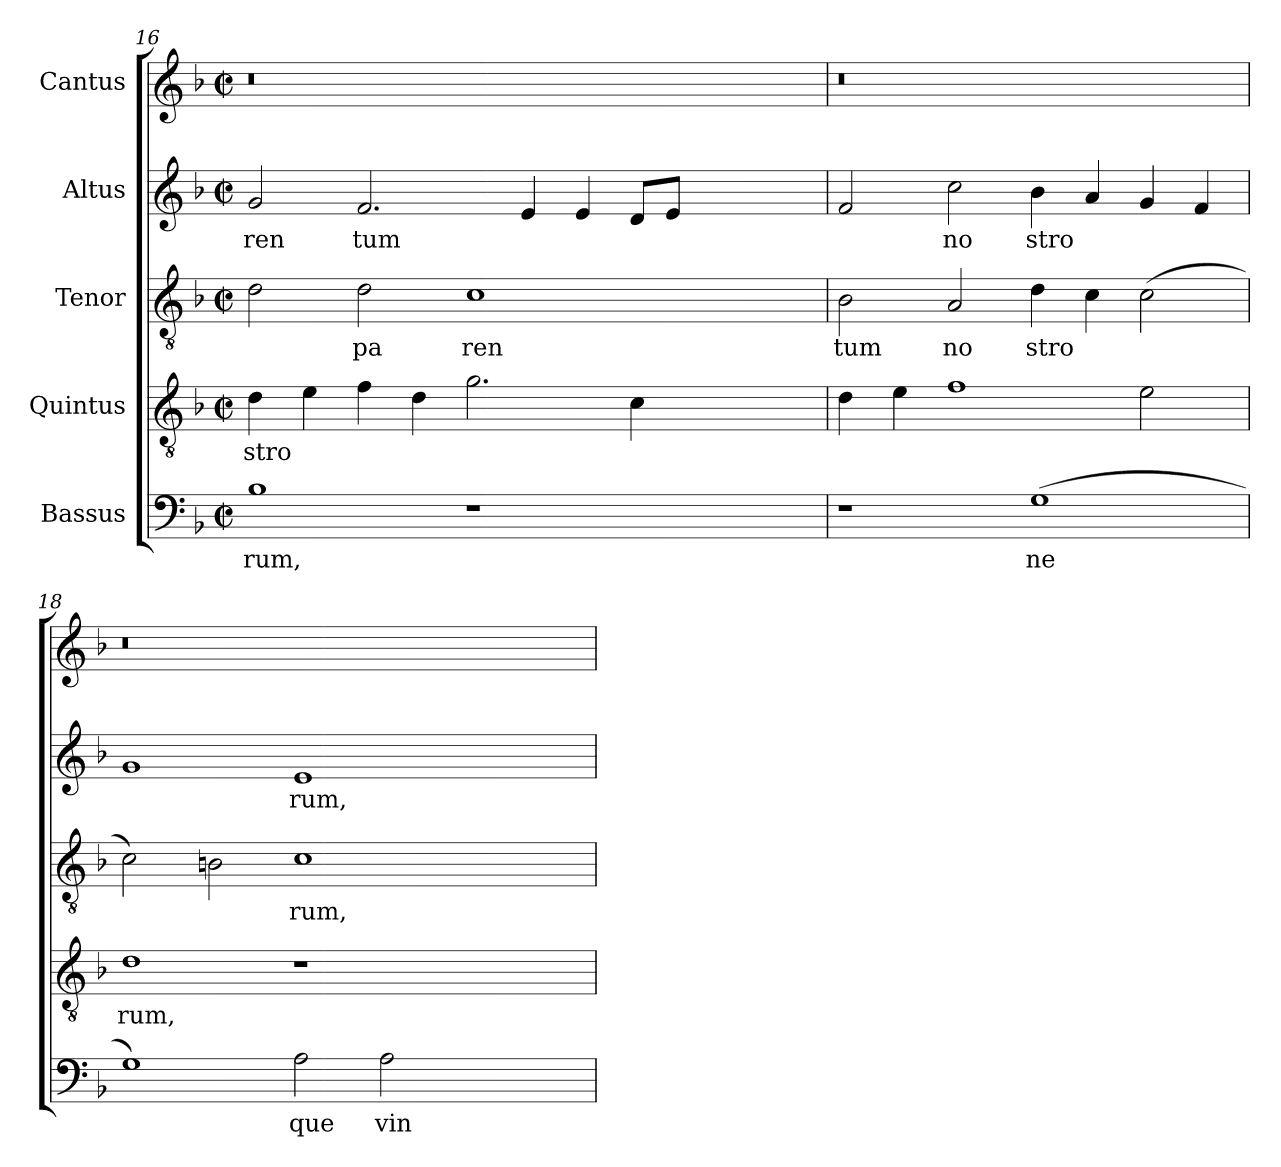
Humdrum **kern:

**kern	**text	**kern	**text	**kern	**text	**kern	**text	**kern
*part5	*part5	*part4	*part4	*part3	*part3	*part2	*part2	*part1
*staff5	*staff5	*staff4	*staff4	*staff3	*staff3	*staff2	*staff2	*staff1
*I"Bassus	*	*I"Quintus	*	*I"Tenor	*	*I"Altus	*	*I"Cantus
*clefF4	*	*clefGv2	*	*clefGv2	*	*clefG2	*	*clefG2
*k[b-]	*	*k[b-]	*	*k[b-]	*	*k[b-]	*	*k[b-]
*F:	*	*F:	*	*F:	*	*F:	*	*F:
*M2/2	*	*M2/2	*	*M2/2	*	*M2/2	*	*M2/2
*met(c|)	*	*met(c|)	*	*met(c|)	*	*met(c|)	*	*met(c|)
=16	=16	=16	=16	=16	=16	=16	=16	=16
!	!LO:LY:b:cj	!	!LO:LY:b	!	!	!	!LO:LY:b:cj	!
1B-	rum,	4d\	stro	2d\	.	2g/	ren	0r
.	.	4e\	.	.	.	.	.	.
!	!	!	!	!	!LO:LY:b:cj	!	!LO:LY:b	!
.	.	4f\	.	2d\	pa	2.f/	tum	.
.	.	4d\	.	.	.	.	.	.
!LO:N:vis=1	!	!	!	!	!LO:LY:b:cj	!	!	!
0r	.	2.g\	.	1c	ren	.	.	.
.	.	.	.	.	.	4e/	.	.
.	.	.	.	.	.	4e/	.	.
.	.	4c\	.	.	.	8d/L	.	.
.	.	.	.	.	.	8e/J	.	.
.	.	1ryy	.	1ryy	.	1ryy	.	1ryy
=17	=17	=17	=17	=17	=17	=17	=17	=17
!	!	!	!	!	!LO:LY:b:cj	!	!	!
1r	.	4d\	.	2B-\	tum	2f/	.	0r
.	.	4e\	.	.	.	.	.	.
!	!	!	!	!	!LO:LY:b:cj	!	!LO:LY:b:cj	!
.	.	1f	.	2A/	no	2cc\	no	.
!	!LO:LY:b:cj	!	!	!	!LO:LY:b	!	!LO:LY:b	!
(>1G	ne	.	.	4d\	stro	4b-\	stro	.
.	.	.	.	4c\	.	4a/	.	.
.	.	2e\	.	(<2c\	.	4g/	.	.
.	.	.	.	.	.	4f/	.	.
!!LO:PB:g=z
=18	=18	=18	=18	=18	=18	=18	=18	=18
!	!	!	!LO:LY:b:cj	!	!	!	!	!
1G)	.	1d	rum,	2c\)	.	1g	.	0r
.	.	.	.	2B\	.	.	.	.
!	!LO:LY:b:cj	!LO:N:vis=1	!	!	!LO:LY:b:cj	!	!LO:LY:b:cj	!
2A\	que	0r	.	1c	rum,	1e	rum,	.
!	!LO:LY:b:cj	!	!	!	!	!	!	!
2A\	vin	.	.	.	.	.	.	.
1ryy	.	.	.	1ryy	.	1ryy	.	1ryy
=	=	=	=	=	=	=	=	=
*-	*-	*-	*-	*-	*-	*-	*-	*-
